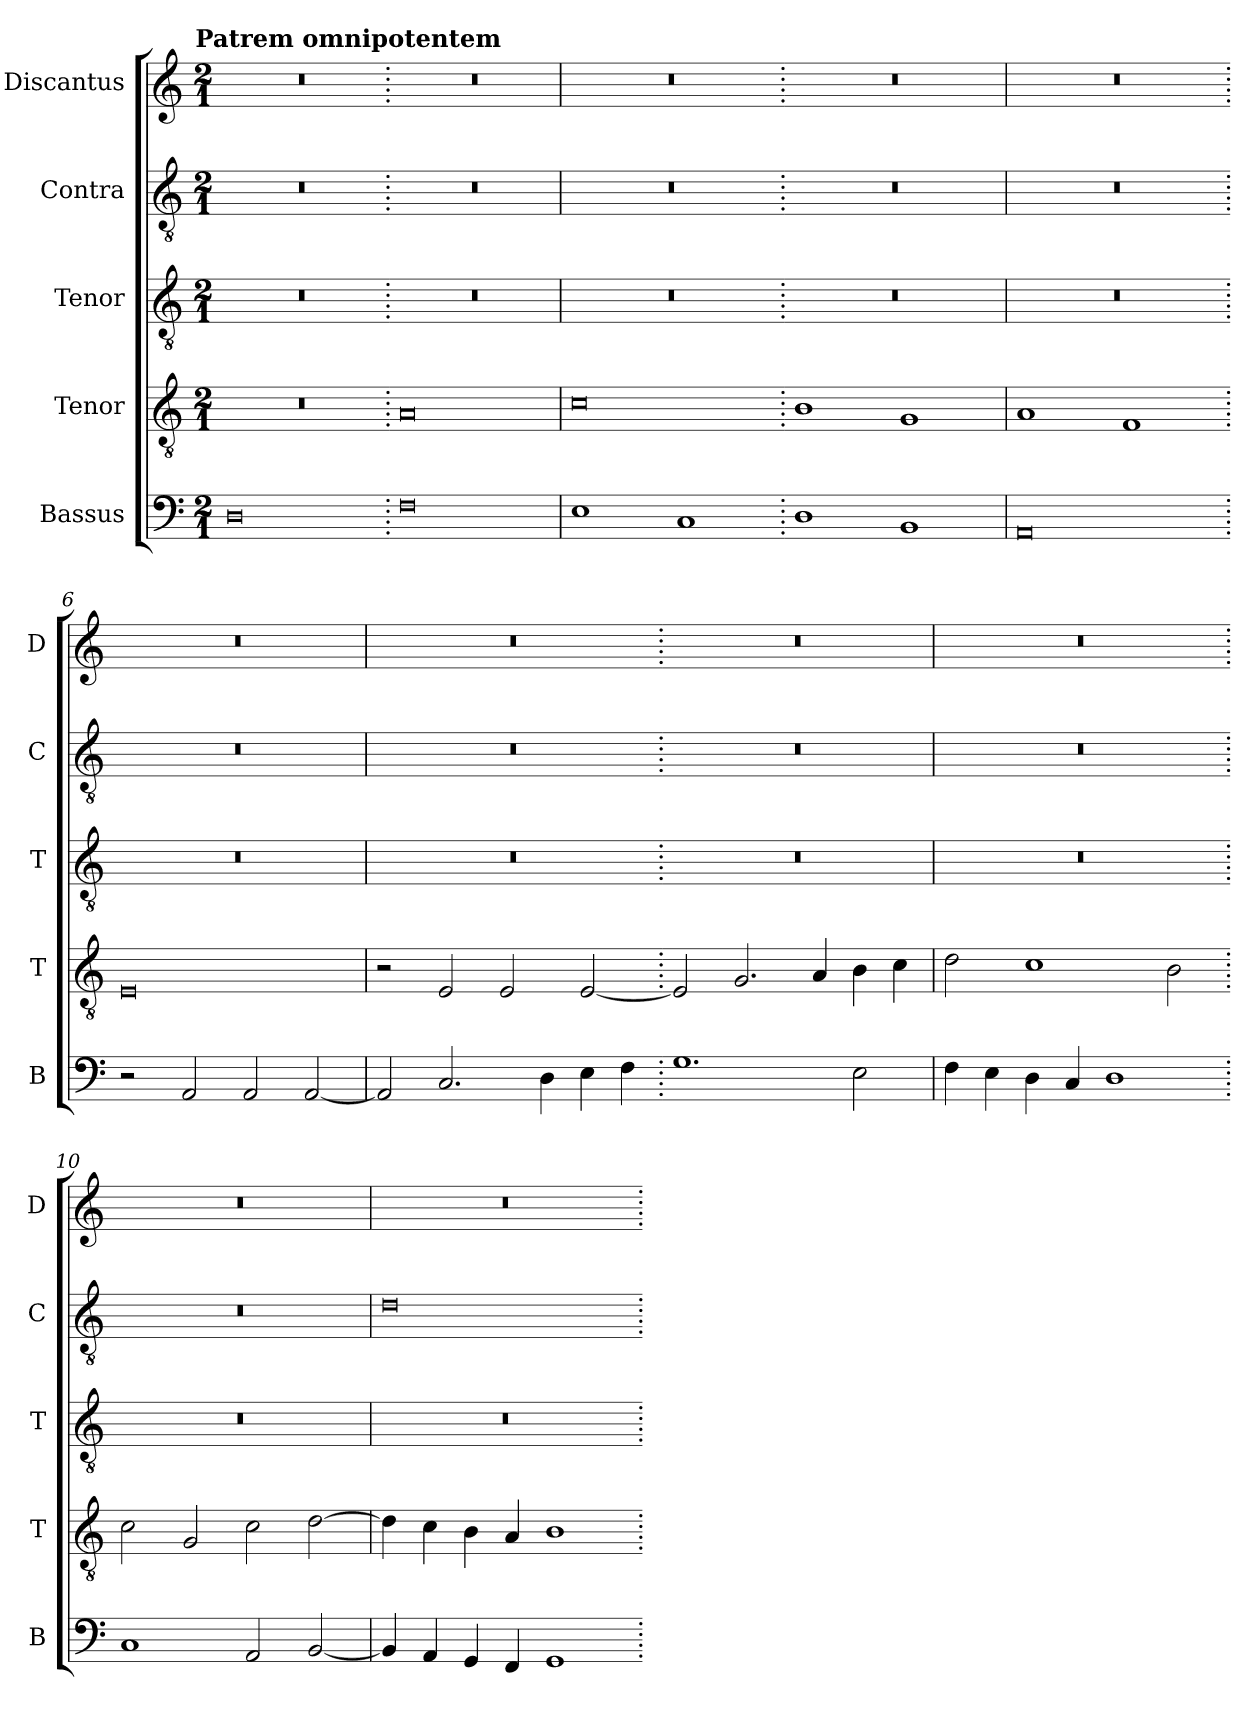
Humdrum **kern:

**kern	**kern	**kern	**kern	**kern
*part5	*part4	*part3	*part2	*part1
*staff5	*staff4	*staff3	*staff2	*staff1
*I"Bassus	*I"Tenor	*I"Tenor	*I"Contra	*I"Discantus
*I'B	*I'T	*I'T	*I'C	*I'D
*clefF4	*clefGv2	*clefGv2	*clefGv2	*clefG2
*k[]	*k[]	*k[]	*k[]	*k[]
!!LO:TX:omd:t=Patrem omnipotentem
*M2/1	*M2/1	*M2/1	*M2/1	*M2/1
=1	=1	=1	=1	=1
0D	0r	0r	0r	0r
=2.	=2.	=2.	=2.	=2.
0F	0A	0r	0r	0r
=3	=3	=3	=3	=3
1E	0c	0r	0r	0r
1C	.	.	.	.
=4.	=4.	=4.	=4.	=4.
1D	1B	0r	0r	0r
1BB	1G	.	.	.
=5	=5	=5	=5	=5
0AA	1A	0r	0r	0r
.	1F	.	.	.
=6.	=6.	=6.	=6.	=6.
2r	0E	0r	0r	0r
2AA/	.	.	.	.
2AA/	.	.	.	.
[2AA/	.	.	.	.
=7	=7	=7	=7	=7
2AA/]	2r	0r	0r	0r
2.C/	2E/	.	.	.
.	2E/	.	.	.
4D\	.	.	.	.
4E\	[2E/	.	.	.
4F\	.	.	.	.
=8.	=8.	=8.	=8.	=8.
1.G	2E/]	0r	0r	0r
.	2.G/	.	.	.
.	4A/	.	.	.
2E\	4B\	.	.	.
.	4c\	.	.	.
=9	=9	=9	=9	=9
4F\	2d\	0r	0r	0r
4E\	.	.	.	.
4D\	1c	.	.	.
4C/	.	.	.	.
1D	.	.	.	.
.	2B\	.	.	.
=10.	=10.	=10.	=10.	=10.
1C	2c\	0r	0r	0r
.	2G/	.	.	.
2AA/	2c\	.	.	.
[2BB/	[2d\	.	.	.
=11	=11	=11	=11	=11
4BB/]	4d\]	0r	0d	0r
4AA/	4c\	.	.	.
4GG/	4B\	.	.	.
4FF/	4A/	.	.	.
1GG	1B	.	.	.
=.	=.	=.	=.	=.
*-	*-	*-	*-	*-
